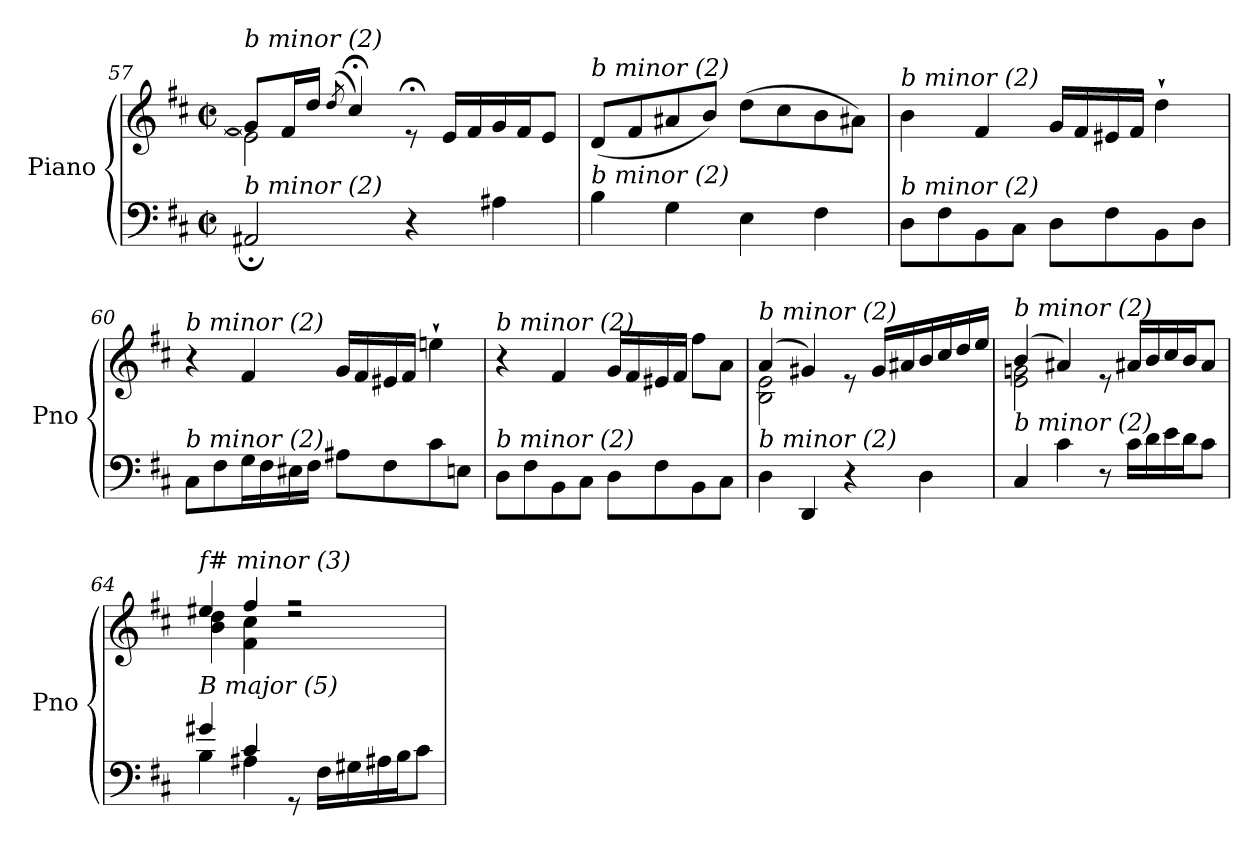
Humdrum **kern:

**kern	**kern
*part1	*part1
*staff2	*staff1
*I"Piano	*
*I'Pno	*
*clefF4	*clefG2
*k[f#c#]	*k[f#c#]
*M2/2	*M2/2
*met(c|)	*met(c|)
=57	=57
*^	*^
!	!	!LO:TX:i:t=b minor (2)	!
!LO:TX:i:t=b minor (2)	!	!	!
2ryy	2AA#X;/	8g/L]	2e\]
.	.	16f#/L	.
.	.	16dd/JJ	.
.	.	(>8qdd/	.
.	.	4cc#;</)	.
2ryy	4r	8r;<e	2ryy
.	.	16e/LL	.
.	.	16f#/	.
.	4A#X\	16g/	.
.	.	16f#/J	.
.	.	8e/J	.
*v	*v	*	*
*	*v	*v
!!LO:LB:g=z
=58	=58
!	!LO:TX:i:t=b minor (2)
!LO:TX:i:t=b minor (2)	!
4B\	(8d/L
.	8f#/
4G\	8a#X/
.	8b/J)
4E\	(8dd\L
.	8cc#\
4F#\	8b\
.	8a#X\J)
=59	=59
!	!LO:TX:i:t=b minor (2)
!LO:TX:i:t=b minor (2)	!
8D\L	4b\
8F#\	.
8BB\	4f#/
8C#\J	.
8D\L	16g/LL
.	16f#/
8F#\	16e#Xi/
.	16f#/JJ
8BB\	4dd`\
8D\J	.
=60	=60
!	!LO:TX:i:t=b minor (2)
!LO:TX:i:t=b minor (2)	!
8C#\L	4r
8F#\	.
16G\L	4f#/
16F#\	.
16E#Xi\	.
16F#\JJ	.
8A#X\L	16g/LL
.	16f#/
8F#\	16e#Xi/
.	16f#/JJ
8c#\	4een`\
8En\J	.
=61	=61
!	!LO:TX:i:t=b minor (2)
!LO:TX:i:t=b minor (2)	!
8D\L	4r
8F#\	.
8BB\	4f#/
8C#\J	.
8D\L	16g/LL
.	16f#/
8F#\	16e#Xi/
.	16f#/JJ
8BB\	8ff#\L
8C#\J	8a\J
!!LO:LB:g=z
=62	=62
*^	*^
!	!	!LO:TX:i:t=b minor (2)	!
!LO:TX:i:t=b minor (2)	!	!	!
2ryy	4D\	(4a/	2B\ 2e\
.	4DD/	4g#X/)	.
2ryy	4r	8re	2ryy
.	.	16g#/LL	.
.	.	16a#X/	.
.	4D\	16b/	.
.	.	16cc#/	.
.	.	16dd/	.
.	.	16ee/JJ	.
=63	=63	=63	=63
!	!	!LO:TX:i:t=b minor (2)	!
!LO:TX:i:t=b minor (2)	!	!	!
2ryy	4C#/	(4b/	2e\ 2gn\
.	4c#\	4a#X/)	.
2ryy	8r	8re	2ryy
.	16c#\LL	16a#X/LL	.
.	16d\	16b/	.
.	16e\	16cc#/	.
.	16d\J	16b/J	.
.	8c#\J	8a#/J	.
=64	=64	=64	=64
*	*	*	*^
!	!	!LO:TX:i:t=f# minor (3)	!	!
!LO:TX:i:t=B major (5)	!	!	!	!
4g#X/	4B\	4ee#X/	4b\ 4dd\	2ryy
4c#/	4A#X\	4ff#/	4f#\ 4cc#\	.
8rGG	2ryy	2r	2rdd	2ryy
16F#\LL	.	.	.	.
16G#X\	.	.	.	.
16A#X\	.	.	.	.
16B\J	.	.	.	.
8c#\J	.	.	.	.
*v	*v	*	*	*
*	*v	*v	*v
=	=
*-	*-
